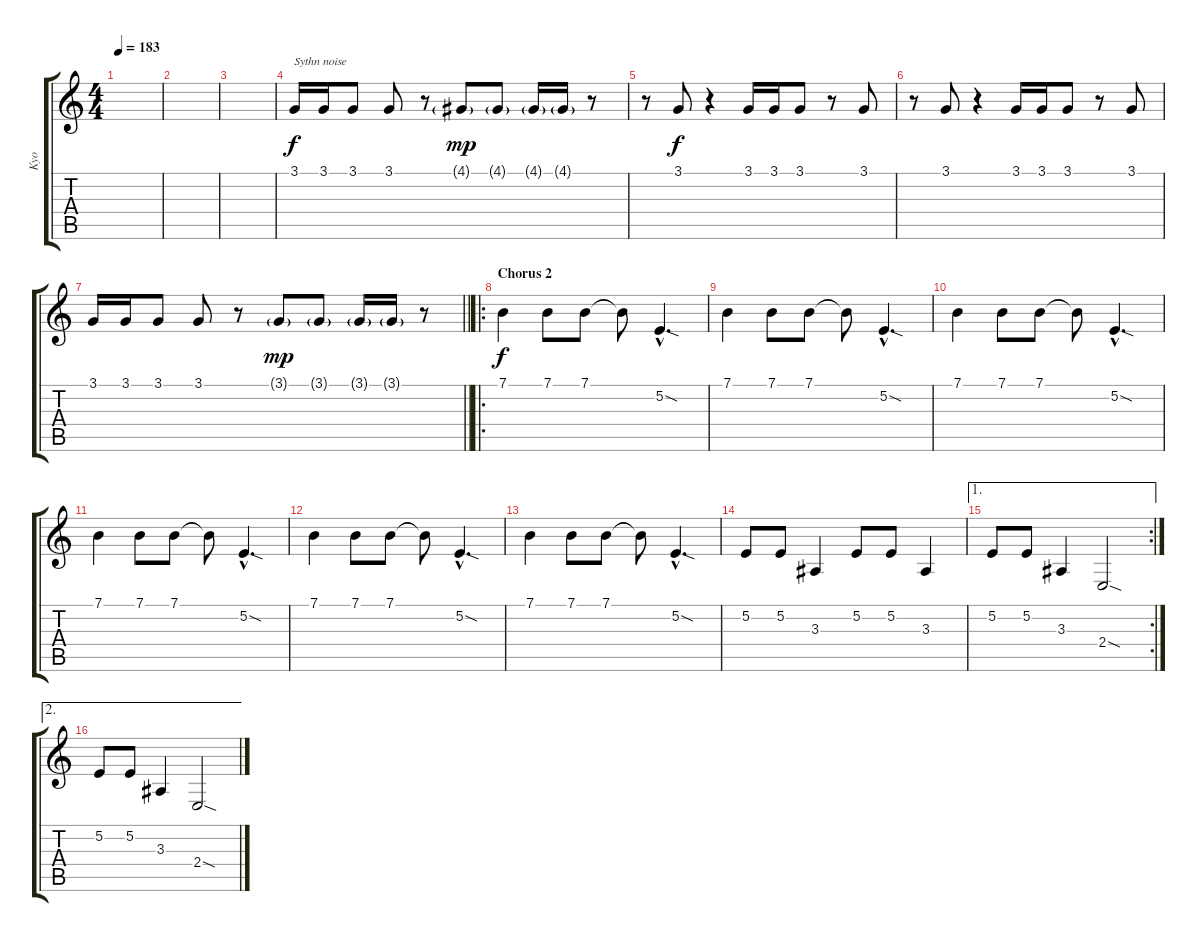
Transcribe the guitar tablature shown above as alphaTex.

\track ("Kyo" "Kyo") {instrument sopranosax}
\staff {score tabs}
\tuning (E4 B3 G3 D3 A2 E2) {hide}
\ts (4 4)
\tempo 183
\clef g2
\ks c
|
|
|
3.1.16{txt "Sythn noise" balance 0 instrument fx1rain} 3.1.16{balance 16} 3.1.8{balance 0} 3.1.8{balance 16} r.8 4.1{g}.8{dy mp balance 0} 4.1{g}.8{balance 16} 4.1{g}.16{balance 0} 4.1{g}.16{balance 16} r.8 |
r.8 3.1.8{dy f balance 0} r.4 3.1.16{balance 16} 3.1.16{balance 0} 3.1.8{balance 16} r.8 3.1.8{balance 0} |
r.8 3.1.8{balance 16} r.4 3.1.16{balance 16} 3.1.16{balance 16} 3.1.8{balance 0} r.8 3.1.8{balance 16} |
\barLineRight lightlight
3.1.16{balance 0} 3.1.16{balance 16} 3.1.8{balance 0} 3.1.8{balance 16} r.8 3.1{g}.8{dy mp balance 0} 3.1{g}.8{balance 16} 3.1{g}.16{balance 0} 3.1{g}.16{balance 16} r.8 |
\ro
\section ("" "Chorus 2")
7.1.4{dy f balance 0 instrument sopranosax} 7.1.8 7.1.8 7.1{t}.8 5.2{sod hac}.4{d} |
7.1.4{balance 16} 7.1.8 7.1.8 7.1{t}.8 5.2{sod hac}.4{d} |
7.1.4{balance 16} 7.1.8 7.1.8 7.1{t}.8 5.2{sod hac}.4{d} |
7.1.4{balance 0} 7.1.8 7.1.8 7.1{t}.8 5.2{sod hac}.4{d} |
7.1.4{balance 16} 7.1.8 7.1.8 7.1{t}.8 5.2{sod hac}.4{d} |
7.1.4{balance 0} 7.1.8 7.1.8 7.1{t}.8 5.2{sod hac}.4{d} |
5.2.8{balance 8} 5.2.8 3.3.4 5.2.8 5.2.8 3.3.4 |
\ae 1
\rc 2
5.2.8 5.2.8 3.3.4 2.4{sod}.2 |
\ae 2
5.2.8{balance 8} 5.2.8 3.3.4 2.4{sod}.2
